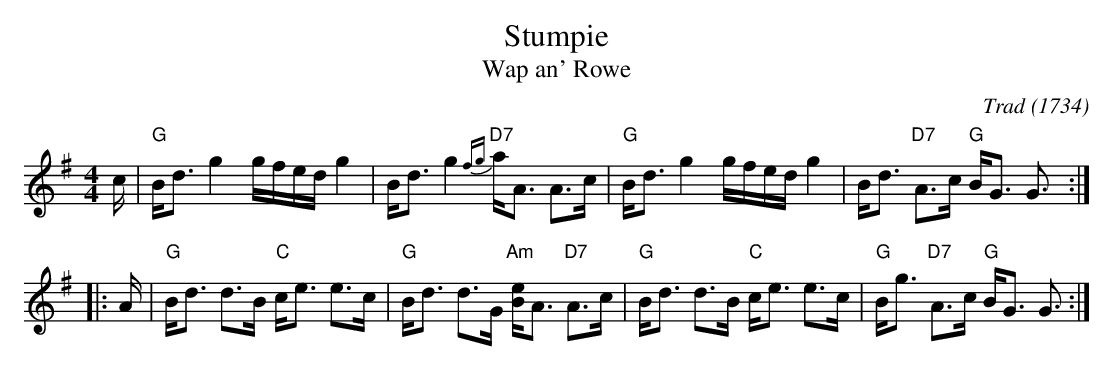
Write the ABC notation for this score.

X:1
T: Stumpie
T: Wap an' Rowe
O: Trad (1734)
M: 4/4
L: 1/16
K: G
   c |\
"G"Bd3 g4 gfed g4 | Bd3 g4 {fg}"D7"aA3 A3c |\
"G"Bd3 g4 gfed g4 | Bd3 "D7"A3c "G"BG3 G3 :|
|: A |\
"G"Bd3 d3B "C"ce3 e3c | "G"Bd3 d3G "Am"[eB]A3 "D7"A3c |\
"G"Bd3 d3B "C"ce3 e3c | "G"Bg3 "D7"A3c "G"BG3 G3 :|
